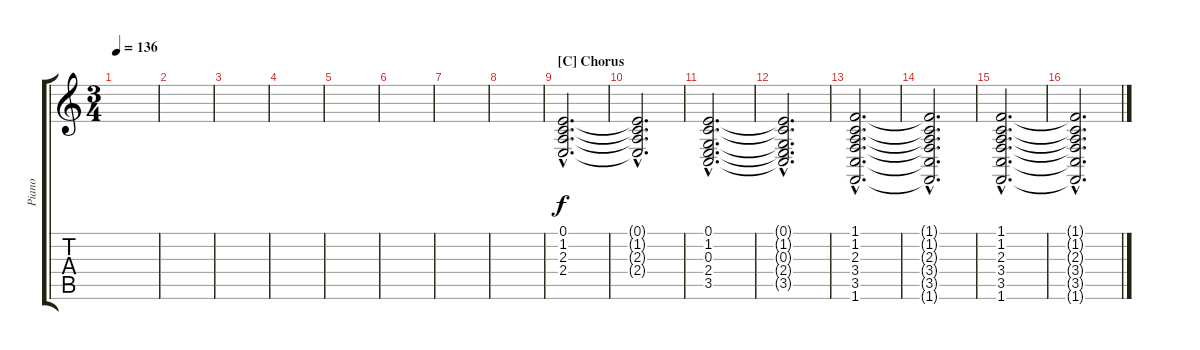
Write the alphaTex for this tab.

\track ("Piano" "Piano") {instrument acousticgrandpiano}
\staff {score tabs}
\tuning (E4 B3 G3 D3 A2 E2) {hide}
\ts (3 4)
\tempo 136
\clef g2
\ks aminor
|
|
|
|
|
|
|
|
\section ("" "[C] Chorus")
(0.1{hac} 1.2{hac} 2.3{hac} 2.4{hac}).2{d} |
(0.1{hac t} 1.2{hac t} 2.3{hac t} 2.4{hac t}).2{d} |
(0.1{hac} 1.2{hac} 0.3{hac} 2.4{hac} 3.5{hac}).2{d} |
(0.1{hac t} 1.2{hac t} 0.3{hac t} 2.4{hac t} 3.5{hac t}).2{d} |
(1.1{hac} 1.2{hac} 2.3{hac} 3.4{hac} 3.5{hac} 1.6{hac}).2{d} |
(1.1{hac t} 1.2{hac t} 2.3{hac t} 3.4{hac t} 3.5{hac t} 1.6{hac t}).2{d} |
(1.1{hac} 1.2{hac} 2.3{hac} 3.4{hac} 3.5{hac} 1.6{hac}).2{d} |
(1.1{hac t} 1.2{hac t} 2.3{hac t} 3.4{hac t} 3.5{hac t} 1.6{hac t}).2{d}
